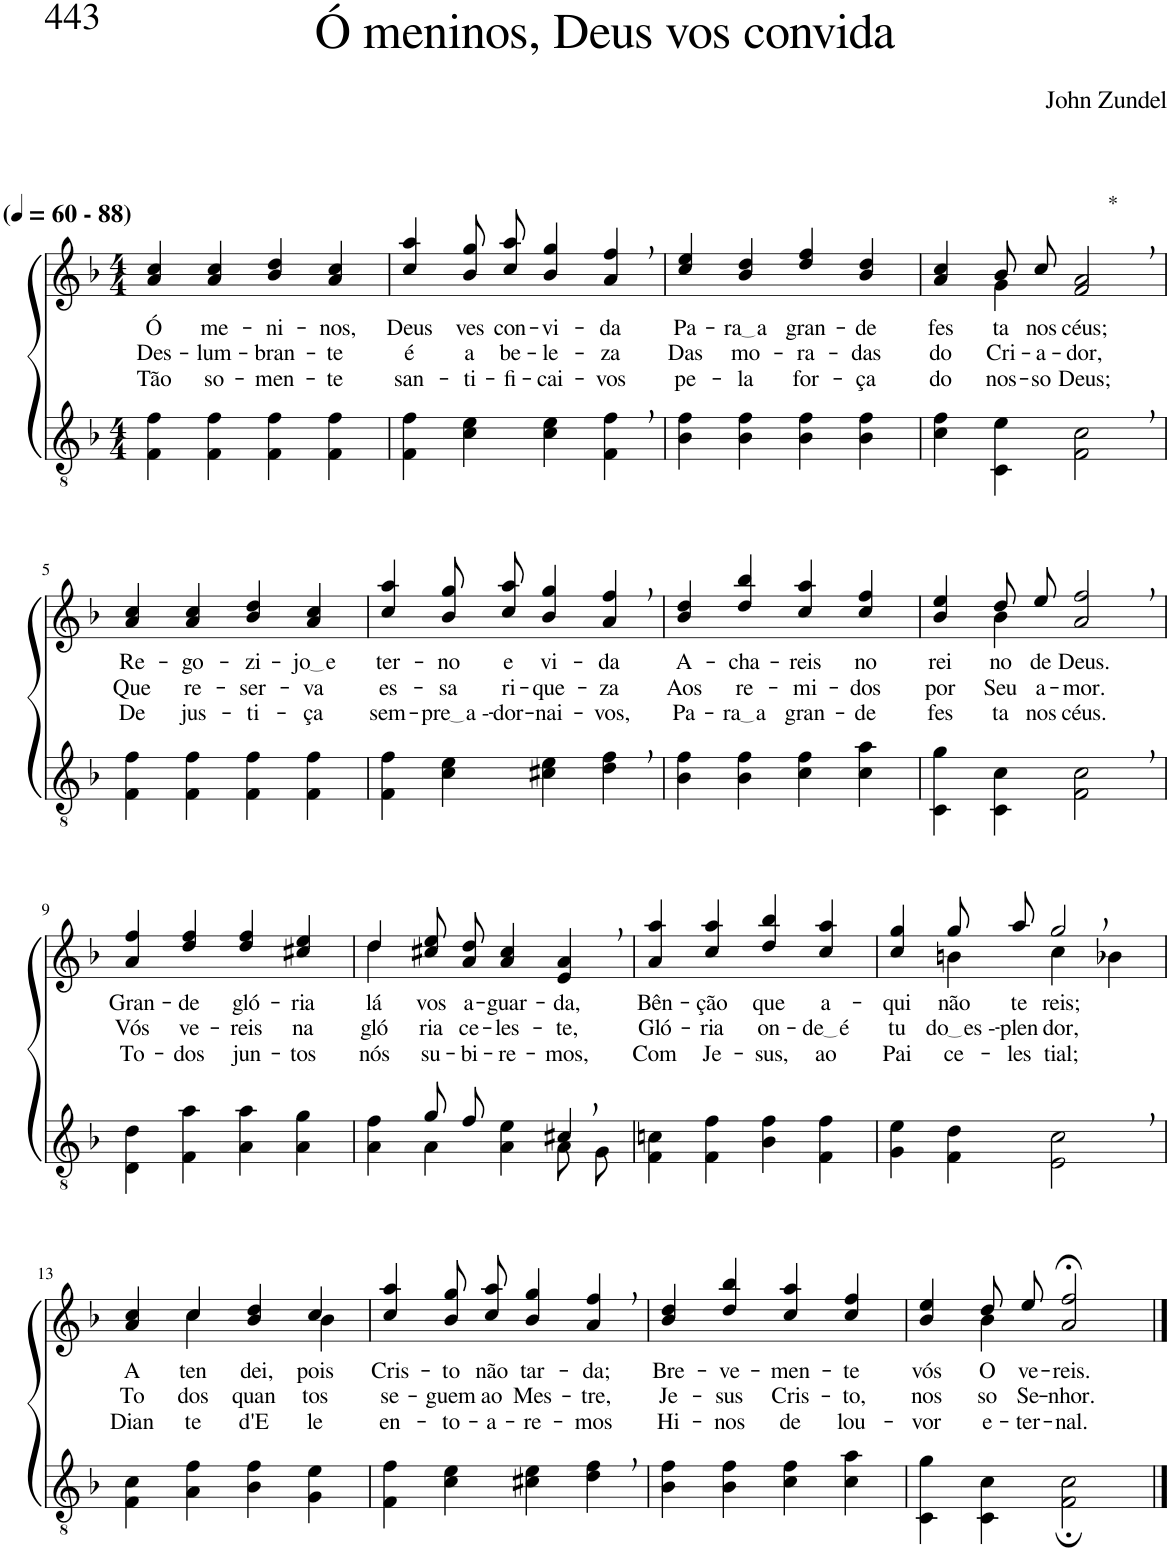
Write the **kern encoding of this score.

**kern	**kern	**text	**text	**text
*part2	*part1	*part1	*part1	*part1
*staff2	*staff1	*staff1	*staff1	*staff1
*I"Parte III e IV	*I"Parte I e II	*	*	*
*clefGv2	*clefG2	*	*	*
*Trd4c7	*Trd4c7	*	*	*
*k[b-]	*k[b-]	*	*	*
*M4/4	*M4/4	*	*	*
*MM60	*MM60	*	*	*
=1	=1	=1	=1	=1
!	!LO:TX:a:B:t=(	!	!	!
!	!LO:TX:a:B:t=- 88)	!	!	!
!	!	!LO:LY:b	!LO:LY:b	!LO:LY:b
4F\ 4f\	4a/ 4cc/	Ó	Des-	Tão
!	!	!LO:LY:b	!LO:LY:b	!LO:LY:b
4F\ 4f\	4a/ 4cc/	me-	-lum-	so-
!	!	!LO:LY:b	!LO:LY:b	!LO:LY:b
4F\ 4f\	4b-/ 4dd/	-ni-	-bran-	-men-
!	!	!LO:LY:b	!LO:LY:b	!LO:LY:b
4F\ 4f\	4a/ 4cc/	-nos,	-te	-te
=2	=2	=2	=2	=2
!	!	!LO:LY:b	!LO:LY:b	!LO:LY:b
4F\ 4f\	4cc/ 4aa/	Deus	é	san-
!	!	!LO:LY:b	!LO:LY:b	!LO:LY:b
4c\ 4e\	8b-\ 8gg\L	ves	a	-ti-
!	!	!LO:LY:b	!LO:LY:b	!LO:LY:b
.	8cc\ 8aa\J	con-	be-	-fi-
!	!	!LO:LY:b	!LO:LY:b	!LO:LY:b
4c\ 4e\	4b-/ 4gg/	-vi-	-le-	-cai-
!	!	!LO:LY:b	!LO:LY:b	!LO:LY:b
4F\, 4f\,	4a/, 4ff/,	-da	-za	-vos
=3	=3	=3	=3	=3
!	!	!LO:LY:b	!LO:LY:b	!LO:LY:b
4B-\ 4f\	4cc/ 4ee/	Pa-	Das	pe-
!	!	!LO:LY:b	!LO:LY:b	!LO:LY:b
4B-\ 4f\	4b-/ 4dd/	ra a	mo-	-la
!	!	!LO:LY:b	!LO:LY:b	!LO:LY:b
4B-\ 4f\	4dd/ 4ff/	gran-	-ra-	for-
!	!	!LO:LY:b	!LO:LY:b	!LO:LY:b
4B-\ 4f\	4b-/ 4dd/	-de	-das	-ça
=4	=4	=4	=4	=4
!	!	!LO:LY:b	!LO:LY:b	!LO:LY:b
*	*^	*	*	*
4c\ 4f\	4a/ 4cc/	4ryy	fes-	do	do
!	!	!	!LO:LY:b	!LO:LY:b	!LO:LY:b
4C\ 4e\	8b-/L	4g\	-ta	Cri-	nos-
!	!	!	!LO:LY:b	!LO:LY:b	!LO:LY:b
.	8cc/J	.	nos	-a-	-so
!	!LO:TX:a:t=*	!	!	!	!
!	!	!	!LO:LY:b	!LO:LY:b	!LO:LY:b
2F\, 2c\,	2f/, 2a/,	2ryy	céus;	-dor,	Deus;
!!LO:LB:g=z
=5	=5	=5	=5	=5	=5
!	!	!	!LO:LY:b	!LO:LY:b	!LO:LY:b
*	*v	*v	*	*	*
4F\ 4f\	4a/ 4cc/	Re-	Que	De
!	!	!LO:LY:b	!LO:LY:b	!LO:LY:b
4F\ 4f\	4a/ 4cc/	-go-	re-	jus-
!	!	!LO:LY:b	!LO:LY:b	!LO:LY:b
4F\ 4f\	4b-/ 4dd/	-zi-	-ser-	-ti-
!	!	!LO:LY:b	!LO:LY:b	!LO:LY:b
4F\ 4f\	4a/ 4cc/	jo e	-va	-ça
=6	=6	=6	=6	=6
!	!	!LO:LY:b	!LO:LY:b	!LO:LY:b
4F\ 4f\	4cc/ 4aa/	ter-	es-	sem-
!	!	!LO:LY:b	!LO:LY:b	!LO:LY:b
4c\ 4e\	8b-\ 8gg\L	-no	-sa	pre a -
!	!	!LO:LY:b	!LO:LY:b	!LO:LY:b
.	8cc\ 8aa\J	e	ri-	-dor-
!	!	!LO:LY:b	!LO:LY:b	!LO:LY:b
4c#X\ 4e\	4b-/ 4gg/	vi-	-que-	-nai-
!	!	!LO:LY:b	!LO:LY:b	!LO:LY:b
4d\, 4f\,	4a/, 4ff/,	-da	-za	-vos,
=7	=7	=7	=7	=7
!	!	!LO:LY:b	!LO:LY:b	!LO:LY:b
4B-\ 4f\	4b-/ 4dd/	A-	Aos	Pa-
!	!	!LO:LY:b	!LO:LY:b	!LO:LY:b
4B-\ 4f\	4dd/ 4bb-/	-cha-	re-	ra a
!	!	!LO:LY:b	!LO:LY:b	!LO:LY:b
4c\ 4f\	4cc/ 4aa/	-reis	-mi-	gran-
!	!	!LO:LY:b	!LO:LY:b	!LO:LY:b
4c\ 4a\	4cc/ 4ff/	no	-dos	-de
=8	=8	=8	=8	=8
!	!	!LO:LY:b	!LO:LY:b	!LO:LY:b
*	*^	*	*	*
4C\ 4g\	4b-/ 4ee/	4ryy	rei-	por	fes-
!	!	!	!LO:LY:b	!LO:LY:b	!LO:LY:b
4C\ 4c\	8dd/L	4b-\	-no	Seu	-ta
!	!	!	!LO:LY:b	!LO:LY:b	!LO:LY:b
.	8ee/J	.	de	a-	nos
!	!	!	!LO:LY:b	!LO:LY:b	!LO:LY:b
2F\, 2c\,	2a/, 2ff/,	2ryy	Deus.	-mor.	céus.
!!LO:LB:g=z
=9	=9	=9	=9	=9	=9
!	!	!	!LO:LY:b	!LO:LY:b	!LO:LY:b
*	*v	*v	*	*	*
4D\ 4d\	4a/ 4ff/	Gran-	Vós	To-
!	!	!LO:LY:b	!LO:LY:b	!LO:LY:b
4F\ 4a\	4dd/ 4ff/	-de	ve-	-dos
!	!	!LO:LY:b	!LO:LY:b	!LO:LY:b
4A\ 4a\	4dd/ 4ff/	gló-	-reis	jun-
!	!	!LO:LY:b	!LO:LY:b	!LO:LY:b
4A\ 4g\	4cc#X/ 4ee/	-ria	na	-tos
=10	=10	=10	=10	=10
*^	*	*	*	*
!	!	!	!LO:LY:b	!LO:LY:b	!LO:LY:b
*	*	*^	*	*	*
4ryy	4A\ 4f\	4dd\	4dd/	lá	gló-	nós
!	!	!	!	!LO:LY:b	!LO:LY:b	!LO:LY:b
8g/L	4A\	2.ryy	8cc#X\ 8ee\L	vos	-ria	su-
!	!	!	!	!LO:LY:b	!LO:LY:b	!LO:LY:b
8f/J	.	.	8a\ 8dd\J	a-	ce-	-bi-
!	!	!	!	!LO:LY:b	!LO:LY:b	!LO:LY:b
4ryy	4A\ 4e\	.	4a/ 4cc#/	-guar-	-les-	-re-
!	!	!	!	!LO:LY:b	!LO:LY:b	!LO:LY:b
4c#X,/	8A\L	.	4e/ 4a/	-da,	-te,	-mos,
.	8G\J	.	.	.	.	.
*	*	*v	*v	*	*	*
=11	=11	=11	=11	=11	=11
!	!	!	!LO:LY:b	!LO:LY:b	!LO:LY:b
*v	*v	*	*	*	*
4F\ 4cn\	4a/ 4aa/	Bên-	Gló-	Com
!	!	!LO:LY:b	!LO:LY:b	!LO:LY:b
4F\ 4f\	4cc/ 4aa/	-ção	-ria	Je-
!	!	!LO:LY:b	!LO:LY:b	!LO:LY:b
4B-\ 4f\	4dd/ 4bb-/	que	on-	-sus,
!	!	!LO:LY:b	!LO:LY:b	!LO:LY:b
4F\ 4f\	4cc/ 4aa/	a-	de é	ao
=12	=12	=12	=12	=12
!	!	!LO:LY:b	!LO:LY:b	!LO:LY:b
*	*^	*	*	*
4G\ 4e\	4cc/ 4gg/	4ryy	-qui	tu-	Pai
!	!	!	!LO:LY:b	!LO:LY:b	!LO:LY:b
4F\ 4d\	8gg/L	4bn\	não	do es -	ce-
!	!	!	!LO:LY:b	!LO:LY:b	!LO:LY:b
.	8aa/J	.	te-	plen-	-les-
!	!	!	!LO:LY:b	!LO:LY:b	!LO:LY:b
2E\, 2c\,	2gg,/	4cc\	-reis;	-dor,	-tial;
.	.	4b-X\	.	.	.
!!LO:LB:g=z	!!
=13	=13	=13	=13	=13	=13
!	!	!	!LO:LY:b	!LO:LY:b	!LO:LY:b
4F\ 4c\	4a/ 4cc/	4ryy	A-	To-	Dian-
!	!	!	!LO:LY:b	!LO:LY:b	!LO:LY:b
4A\ 4f\	4cc/	4cc\	-ten-	-dos	-te
!	!	!	!LO:LY:b	!LO:LY:b	!LO:LY:b
4B-\ 4f\	4b-/ 4dd/	4ryy	-dei,	quan-	d'E-
!	!	!	!LO:LY:b	!LO:LY:b	!LO:LY:b
4G\ 4e\	4cc/	4b-\	pois	-tos	-le
=14	=14	=14	=14	=14	=14
!	!	!	!LO:LY:b	!LO:LY:b	!LO:LY:b
*	*v	*v	*	*	*
4F\ 4f\	4cc/ 4aa/	Cris-	se-	en-
!	!	!LO:LY:b	!LO:LY:b	!LO:LY:b
4c\ 4e\	8b-\ 8gg\L	-to	-guem	-to-
!	!	!LO:LY:b	!LO:LY:b	!LO:LY:b
.	8cc\ 8aa\J	não	ao	-a-
!	!	!LO:LY:b	!LO:LY:b	!LO:LY:b
4c#X\ 4e\	4b-/ 4gg/	tar-	Mes-	-re-
!	!	!LO:LY:b	!LO:LY:b	!LO:LY:b
4d\, 4f\,	4a/, 4ff/,	-da;	-tre,	-mos
=15	=15	=15	=15	=15
!	!	!LO:LY:b	!LO:LY:b	!LO:LY:b
4B-\ 4f\	4b-/ 4dd/	Bre-	Je-	Hi-
!	!	!LO:LY:b	!LO:LY:b	!LO:LY:b
4B-\ 4f\	4dd/ 4bb-/	-ve-	-sus	-nos
!	!	!LO:LY:b	!LO:LY:b	!LO:LY:b
4c\ 4f\	4cc/ 4aa/	-men-	Cris-	de
!	!	!LO:LY:b	!LO:LY:b	!LO:LY:b
4c\ 4a\	4cc/ 4ff/	-te	-to,	lou-
=16	=16	=16	=16	=16
!	!	!LO:LY:b	!LO:LY:b	!LO:LY:b
*	*^	*	*	*
4C\ 4g\	4b-/ 4ee/	4ryy	vós	nos-	-vor
!	!	!	!LO:LY:b	!LO:LY:b	!LO:LY:b
4C\ 4c\	8dd/L	4b-\	O	-so	e-
!	!	!	!LO:LY:b	!LO:LY:b	!LO:LY:b
.	8ee/J	.	ve-	Se-	-ter-
!	!	!	!LO:LY:b	!LO:LY:b	!LO:LY:b
2F\; 2c\;	2a/;< 2ff/;<	2ryy	-reis.	-nhor.	-nal.
*	*v	*v	*	*	*
==	==	==	==	==
*-	*-	*-	*-	*-
